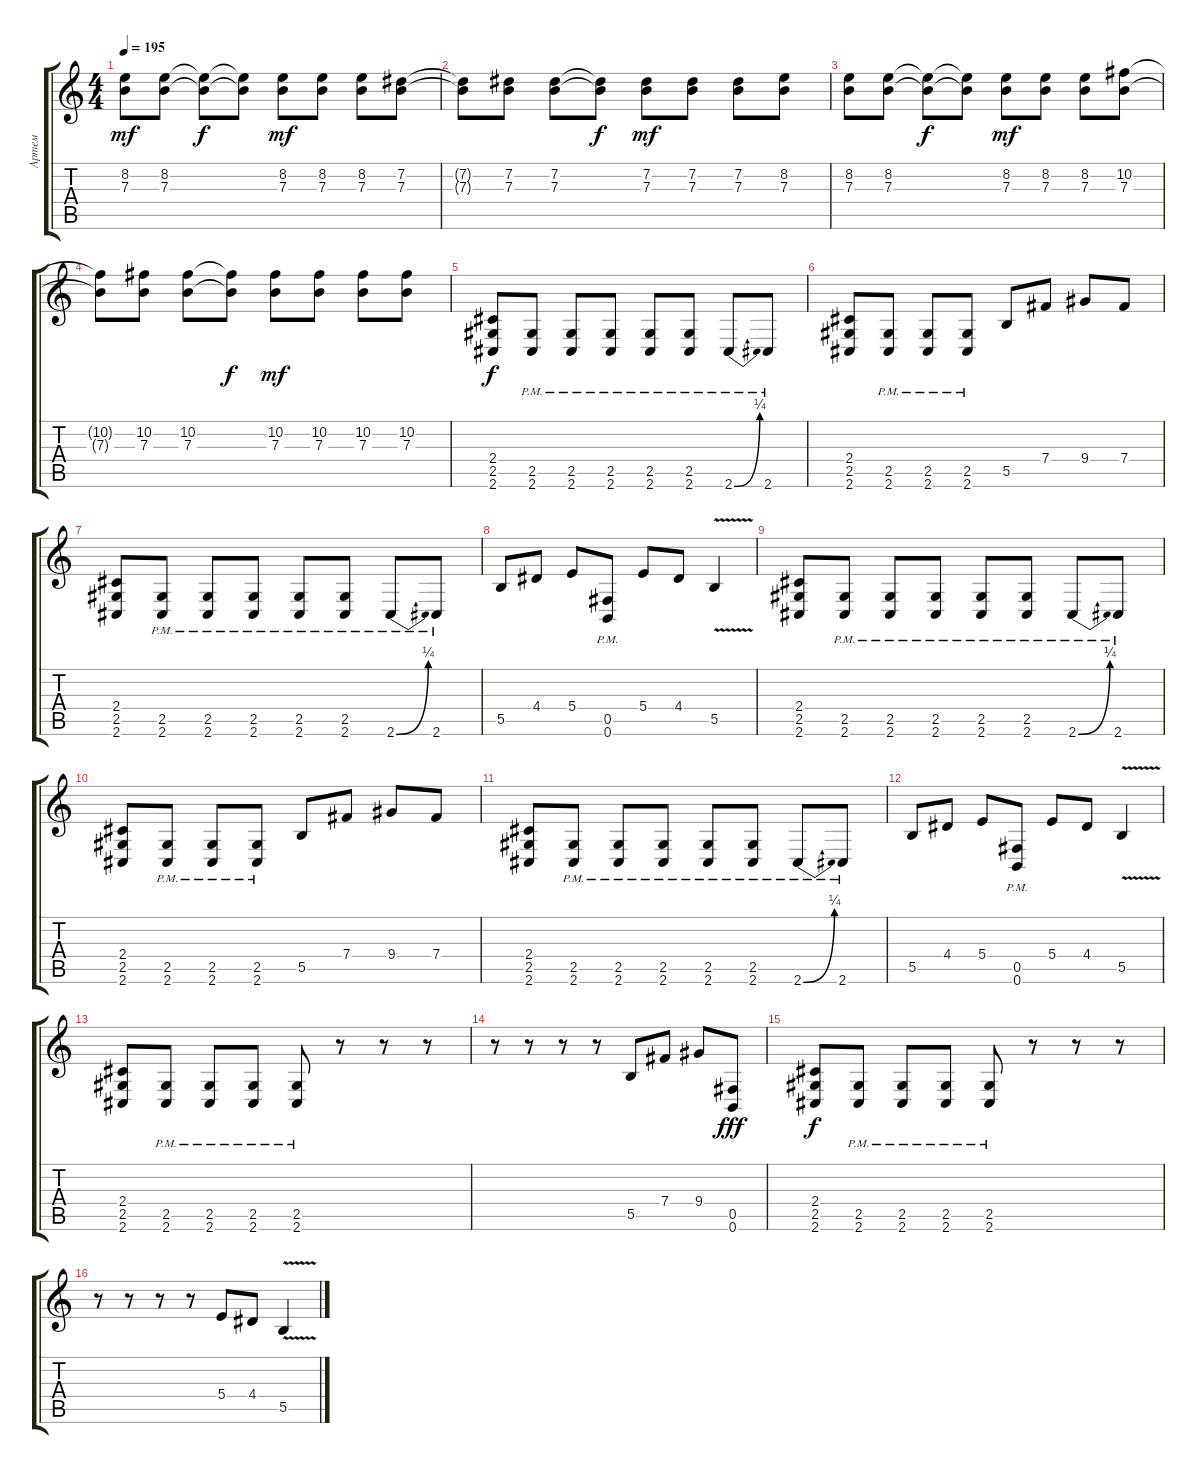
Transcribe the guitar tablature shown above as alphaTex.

\track ("Артем " "Артем ") {instrument overdrivenguitar}
\staff {score tabs}
\tuning (Db4 Ab3 E3 B2 Gb2 B1) {hide}
\ts (4 4)
\tempo 195
\clef g2
\ks c
(8.2 7.3).8{dy mf} (8.2 7.3).8 (8.2{t} 7.3{t}).8{dy f} (8.2{t} 7.3{t}).8 (8.2 7.3).8{dy mf} (8.2 7.3).8 (8.2 7.3).8 (7.2 7.3).8 |
(7.2{t} 7.3{t}).8 (7.2 7.3).8 (7.2 7.3).8 (7.2{t} 7.3{t}).8{dy f} (7.2 7.3).8{dy mf} (7.2 7.3).8 (7.2 7.3).8 (8.2 7.3).8 |
(8.2 7.3).8 (8.2 7.3).8 (8.2{t} 7.3{t}).8{dy f} (8.2{t} 7.3{t}).8 (8.2 7.3).8{dy mf} (8.2 7.3).8 (8.2 7.3).8 (10.2 7.3).8 |
(10.2{t} 7.3{t}).8 (10.2 7.3).8 (10.2 7.3).8 (10.2{t} 7.3{t}).8{dy f} (10.2 7.3).8{dy mf} (10.2 7.3).8 (10.2 7.3).8 (10.2 7.3).8 |
(2.4 2.5 2.6).8{dy f} (2.5{pm} 2.6{pm}).8 (2.5{pm} 2.6{pm}).8 (2.5{pm} 2.6{pm}).8 (2.5 2.6{pm}).8 (2.5 2.6{pm}).8 2.6{be (bend 0 0 60 1) pm}.8 2.6{pm}.8 |
(2.4 2.5 2.6).8 (2.5{pm} 2.6{pm}).8 (2.5{pm} 2.6{pm}).8 (2.5{pm} 2.6{pm}).8 5.5.8 7.4.8 9.4.8 7.4.8 |
(2.4 2.5 2.6).8 (2.5{pm} 2.6{pm}).8 (2.5{pm} 2.6{pm}).8 (2.5{pm} 2.6{pm}).8 (2.5 2.6{pm}).8 (2.5 2.6{pm}).8 2.6{be (bend 0 0 60 1) pm}.8 2.6{pm}.8 |
5.5.8 4.4.8 5.4.8 (0.5{pm} 0.6{pm}).8 5.4.8 4.4.8 5.5{v}.4 |
(2.4 2.5 2.6).8 (2.5{pm} 2.6{pm}).8 (2.5{pm} 2.6{pm}).8 (2.5{pm} 2.6{pm}).8 (2.5 2.6{pm}).8 (2.5 2.6{pm}).8 2.6{be (bend 0 0 60 1) pm}.8 2.6{pm}.8 |
(2.4 2.5 2.6).8 (2.5{pm} 2.6{pm}).8 (2.5{pm} 2.6{pm}).8 (2.5{pm} 2.6{pm}).8 5.5.8 7.4.8 9.4.8 7.4.8 |
(2.4 2.5 2.6).8 (2.5{pm} 2.6{pm}).8 (2.5{pm} 2.6{pm}).8 (2.5{pm} 2.6{pm}).8 (2.5 2.6{pm}).8 (2.5 2.6{pm}).8 2.6{be (bend 0 0 60 1) pm}.8 2.6{pm}.8 |
5.5.8 4.4.8 5.4.8 (0.5{pm} 0.6{pm}).8 5.4.8 4.4.8 5.5{v}.4 |
(2.4 2.5 2.6).8 (2.5{pm} 2.6{pm}).8 (2.5{pm} 2.6{pm}).8 (2.5{pm} 2.6{pm}).8 (2.5 2.6{pm}).8 r.8 r.8 r.8 |
r.8 r.8 r.8 r.8 5.5.8 7.4.8 9.4.8 (0.5 0.6).8{dy fff} |
(2.4 2.5 2.6).8{dy f} (2.5{pm} 2.6{pm}).8 (2.5{pm} 2.6{pm}).8 (2.5{pm} 2.6{pm}).8 (2.5 2.6{pm}).8 r.8 r.8 r.8 |
r.8 r.8 r.8 r.8 5.4.8 4.4.8 5.5{v}.4
